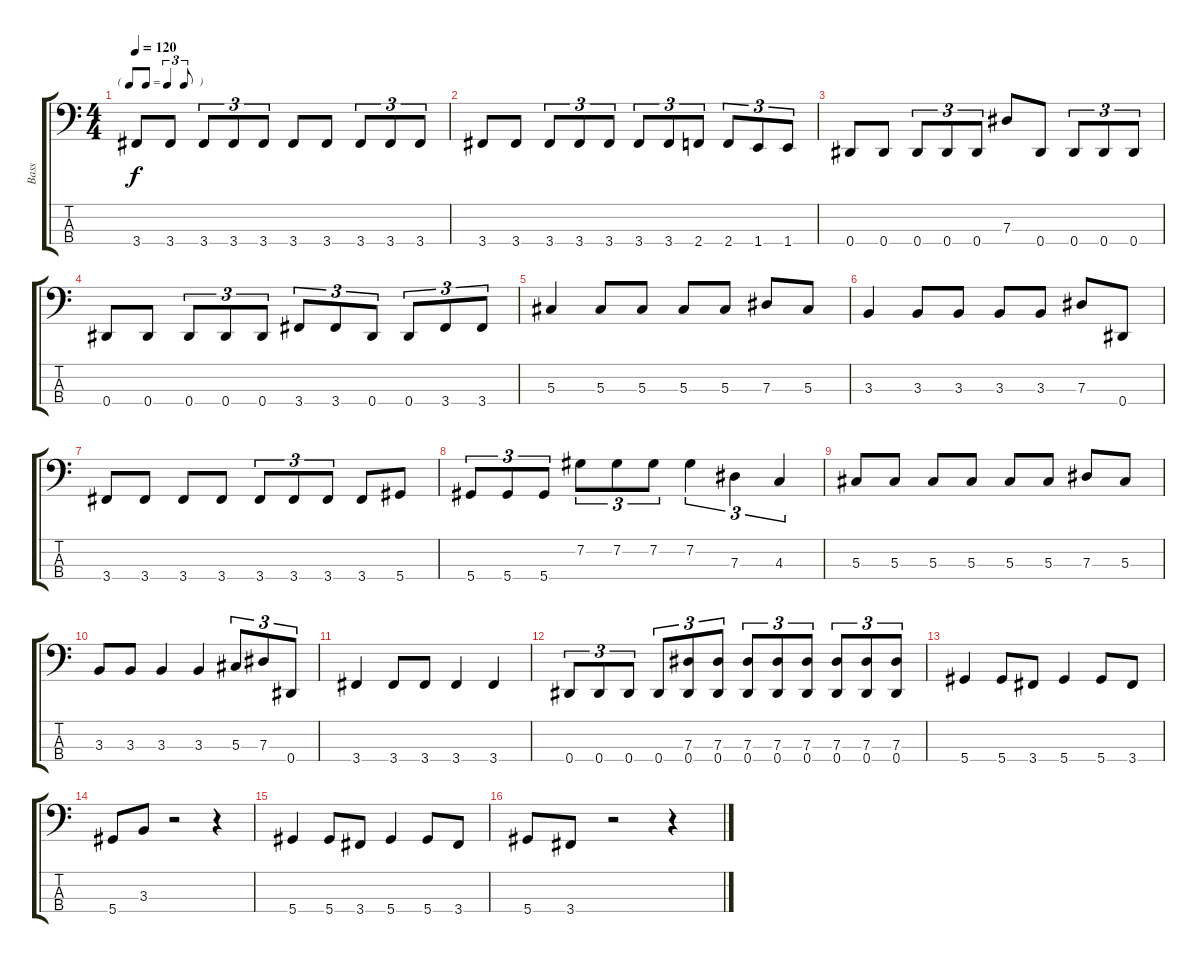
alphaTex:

\track ("Bass" "Bass") {instrument electricbasspick}
\staff {score tabs}
\tuning (Gb2 Db2 Ab1 Eb1) {hide}
\ts (4 4)
\tf triplet8th
\tempo 120
\clef f4
\ks c
3.4.8{dy f} 3.4.8 3.4.8{tu (3 2)} 3.4.8{tu (3 2)} 3.4.8{tu (3 2)} 3.4.8 3.4.8 3.4.8{tu (3 2)} 3.4.8{tu (3 2)} 3.4.8{tu (3 2)} |
3.4.8 3.4.8 3.4.8{tu (3 2)} 3.4.8{tu (3 2)} 3.4.8{tu (3 2)} 3.4.8{tu (3 2)} 3.4.8{tu (3 2)} 2.4.8{tu (3 2)} 2.4.8{tu (3 2)} 1.4.8{tu (3 2)} 1.4.8{tu (3 2)} |
0.4.8 0.4.8 0.4.8{tu (3 2)} 0.4.8{tu (3 2)} 0.4.8{tu (3 2)} 7.3.8 0.4.8 0.4.8{tu (3 2)} 0.4.8{tu (3 2)} 0.4.8{tu (3 2)} |
0.4.8 0.4.8 0.4.8{tu (3 2)} 0.4.8{tu (3 2)} 0.4.8{tu (3 2)} 3.4.8{tu (3 2)} 3.4.8{tu (3 2)} 0.4.8{tu (3 2)} 0.4.8{tu (3 2)} 3.4.8{tu (3 2)} 3.4.8{tu (3 2)} |
5.3.4 5.3.8 5.3.8 5.3.8 5.3.8 7.3.8 5.3.8 |
3.3.4 3.3.8 3.3.8 3.3.8 3.3.8 7.3.8 0.4.8 |
3.4.8 3.4.8 3.4.8 3.4.8 3.4.8{tu (3 2)} 3.4.8{tu (3 2)} 3.4.8{tu (3 2)} 3.4.8 5.4.8 |
5.4.8{tu (3 2)} 5.4.8{tu (3 2)} 5.4.8{tu (3 2)} 7.2.8{tu (3 2)} 7.2.8{tu (3 2)} 7.2.8{tu (3 2)} 7.2.4{tu (3 2)} 7.3.4{tu (3 2)} 4.3.4{tu (3 2)} |
5.3.8 5.3.8 5.3.8 5.3.8 5.3.8 5.3.8 7.3.8 5.3.8 |
3.3.8 3.3.8 3.3.4 3.3.4 5.3.8{tu (3 2)} 7.3.8{tu (3 2)} 0.4.8{tu (3 2)} |
3.4.4 3.4.8 3.4.8 3.4.4 3.4.4 |
0.4.8{tu (3 2)} 0.4.8{tu (3 2)} 0.4.8{tu (3 2)} 0.4.8{tu (3 2)} (7.3 0.4).8{tu (3 2)} (7.3 0.4).8{tu (3 2)} (7.3 0.4).8{tu (3 2)} (7.3 0.4).8{tu (3 2)} (7.3 0.4).8{tu (3 2)} (7.3 0.4).8{tu (3 2)} (7.3 0.4).8{tu (3 2)} (7.3 0.4).8{tu (3 2)} |
5.4.4 5.4.8 3.4.8 5.4.4 5.4.8 3.4.8 |
5.4.8 3.3.8 r.2 r.4 |
5.4.4 5.4.8 3.4.8 5.4.4 5.4.8 3.4.8 |
5.4.8 3.4.8 r.2 r.4
